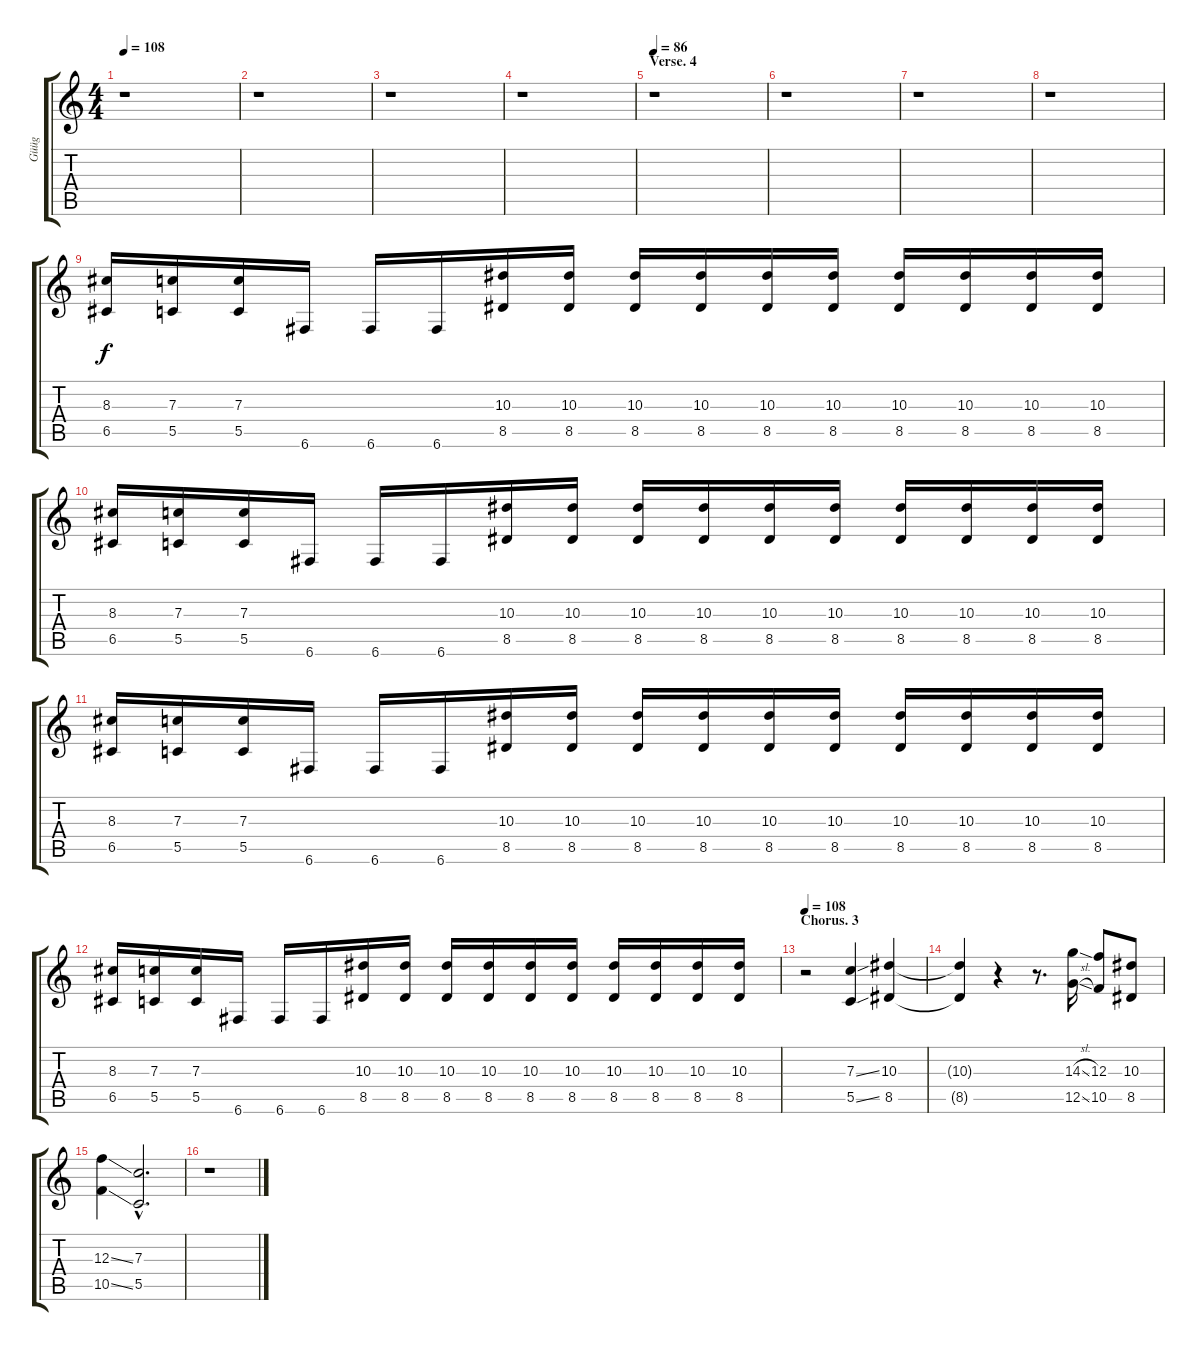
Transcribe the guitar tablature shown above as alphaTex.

\track ("Güüg" "Güüg") {instrument distortionguitar}
\staff {score tabs}
\tuning (D4 A3 F3 C3 G2 C2) {hide}
\ts (4 4)
\tempo 108
\clef g2
\ks c
r.1{dy f} |
r.1 |
r.1 |
r.1 |
\section ("" "Verse. 4")
\tempo 86
r.1 |
r.1 |
r.1 |
r.1 |
(8.3 6.5).16{balance 8} (7.3 5.5).16 (7.3 5.5).16 6.6.16 6.6.16 6.6.16 (10.3 8.5).16 (10.3 8.5).16 (10.3 8.5).16 (10.3 8.5).16 (10.3 8.5).16 (10.3 8.5).16 (10.3 8.5).16 (10.3 8.5).16 (10.3 8.5).16 (10.3 8.5).16 |
(8.3 6.5).16 (7.3 5.5).16 (7.3 5.5).16 6.6.16 6.6.16 6.6.16 (10.3 8.5).16 (10.3 8.5).16 (10.3 8.5).16 (10.3 8.5).16 (10.3 8.5).16 (10.3 8.5).16 (10.3 8.5).16 (10.3 8.5).16 (10.3 8.5).16 (10.3 8.5).16 |
(8.3 6.5).16 (7.3 5.5).16 (7.3 5.5).16 6.6.16 6.6.16 6.6.16 (10.3 8.5).16 (10.3 8.5).16 (10.3 8.5).16 (10.3 8.5).16 (10.3 8.5).16 (10.3 8.5).16 (10.3 8.5).16 (10.3 8.5).16 (10.3 8.5).16 (10.3 8.5).16 |
(8.3 6.5).16 (7.3 5.5).16 (7.3 5.5).16 6.6.16 6.6.16 6.6.16 (10.3 8.5).16 (10.3 8.5).16 (10.3 8.5).16 (10.3 8.5).16 (10.3 8.5).16 (10.3 8.5).16 (10.3 8.5).16 (10.3 8.5).16 (10.3 8.5).16 (10.3 8.5).16 |
\section ("" "Chorus. 3")
\tempo 106
\tempo 108
r.2{balance 2} (7.3{ss} 5.5{ss}).4 (10.3 8.5).4 |
(10.3{t} 8.5{t}).4 r.4 r.8{d} (14.3{sl} 12.5{sl}).16 (12.3 10.5).8 (10.3 8.5).8 |
(12.3{ss} 10.5{ss}).4 (7.3{hac} 5.5{hac}).2{d} |
r.1
